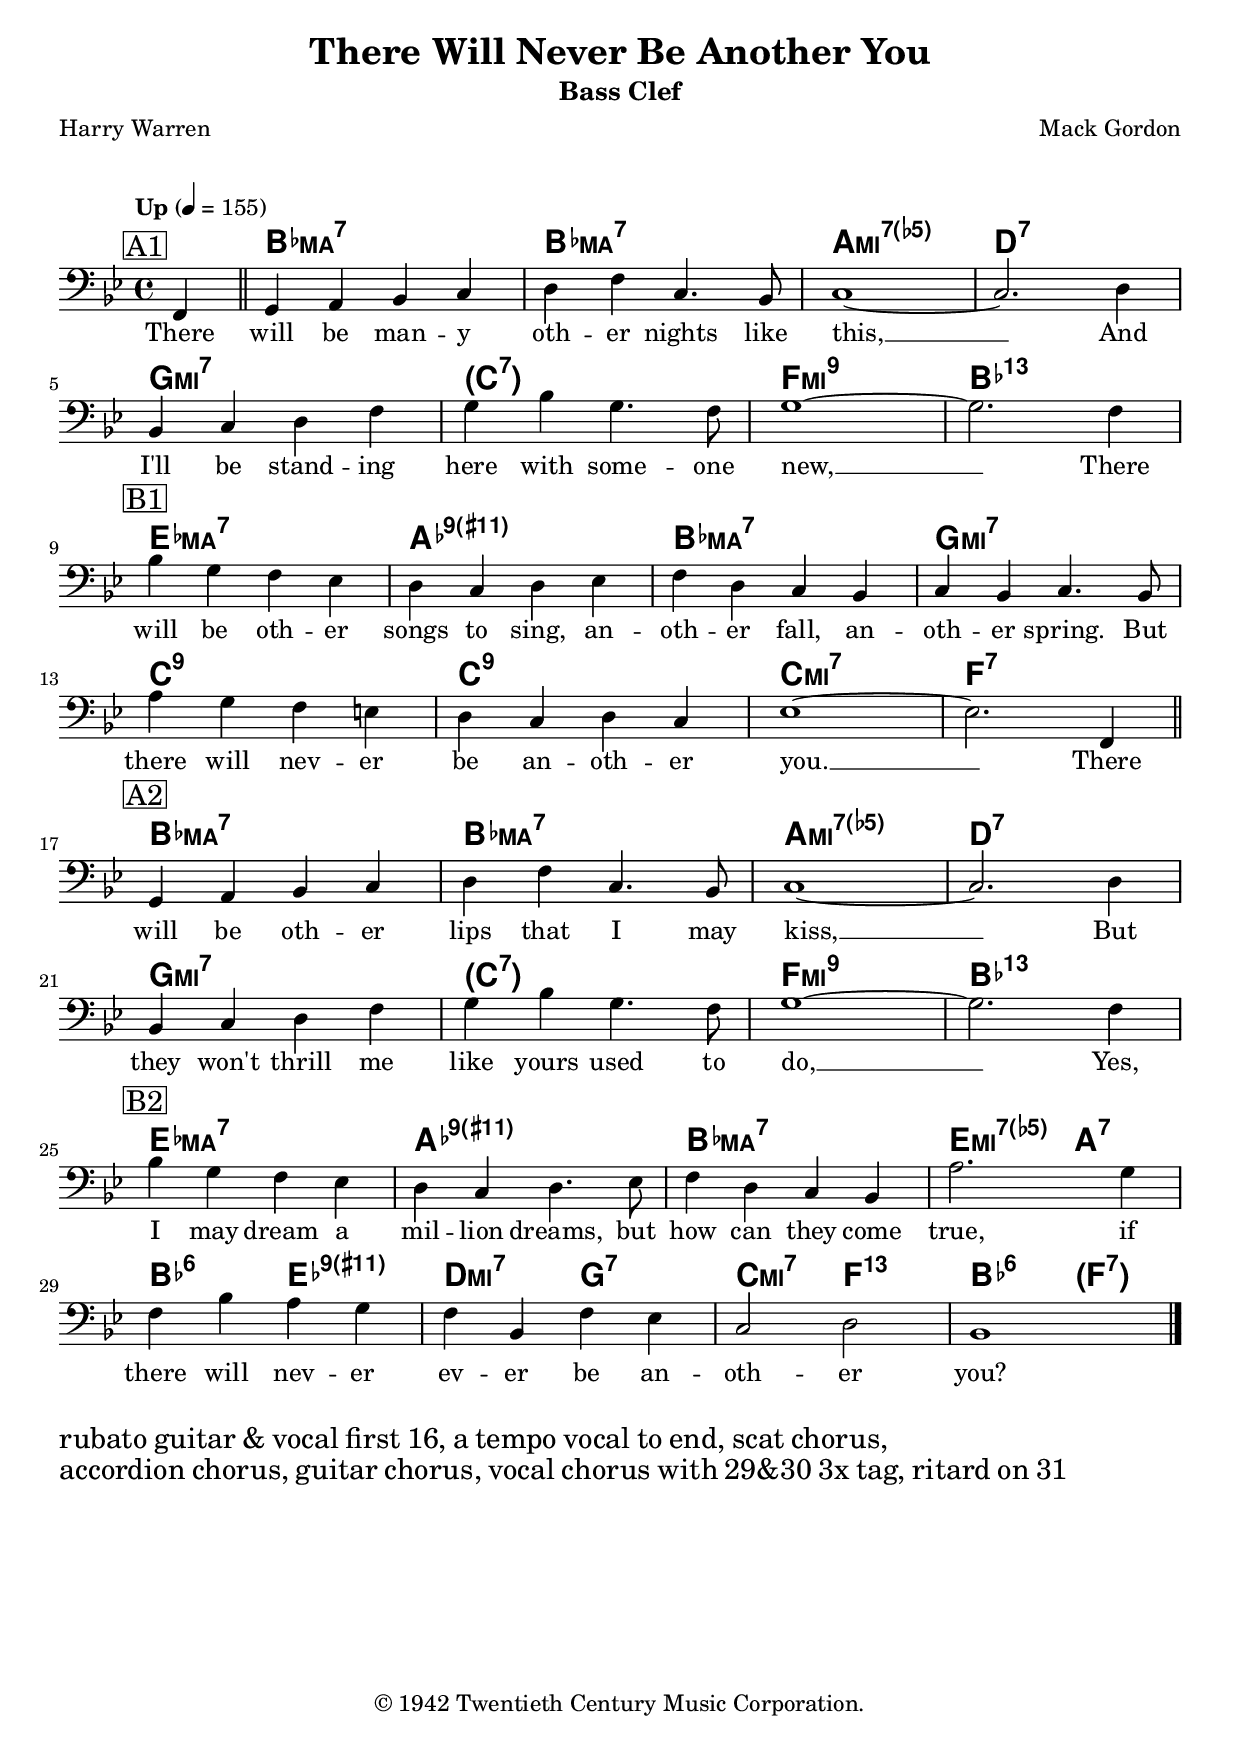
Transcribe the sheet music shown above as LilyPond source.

\version "2.24.0"

\include "english.ly"

instrument = "Bass Clef"
whatKey = bf,,,
whatClef = "bass"

%% -*- Mode: LilyPond -*-

\include "lead-sheets.ily"

\header {
  title = "There Will Never Be Another You"
  subtitle = \instrument
  poet = "Harry Warren"
  composer = "Mack Gordon"
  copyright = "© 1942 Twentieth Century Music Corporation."
}

refrainLyrics = \lyricmode {
  There will be man -- y oth -- er nights like this, __
  And I'll be stand -- ing here with some -- one new, __
  There will be oth -- er songs to sing,
  an -- oth -- er fall, an -- oth -- er spring.
  But there will nev -- er be an -- oth -- er you. __
  There will be oth -- er lips that I may kiss, __
  But they won't thrill me like yours used to do, __
  Yes, I may dream a mil -- lion dreams,
  but how can they come true,
  if there will nev -- er ev -- er be an -- oth -- er you?
}

refrainChords = \chordmode {
  s4

  ef1:maj7 ef1:maj7 d1:m7.5- g1:7
  c1:m7 
  \chordInsideParens{ f1:7 }
  bf1:m9 ef1:3.5.13

  af1:maj7 df1:9.11+ ef1:maj7 c1:m7
  f1:9 f1:9 f1:m7 bf1:7

  ef1:maj7 ef1:maj7 d1:m7.5- g1:7
  c1:m7
  \chordInsideParens{ f1:7 }
  bf1:m9 ef1:3.5.13

  af1:maj7 df1:9.11+ ef1:maj7 a2:m7.5- d2:7
  ef2:6 af2:9.11+ g2:m7 c2:7 f2:m7 bf2:3.5.13 ef2:6

  \chordInsideParens{ bf2:7 }
}

refrainKey = ef

refrainMelody = \relative f' {
  \time 4/4
  \key \refrainKey \major
  \clef \whatClef
  \tempo "Up" 4 = 155

  \mark \markup{ \box "A1" }
  
  \partial 4 bf4 |
  
  \bar "||"
  
  c4 d4 ef4 f4 | g4 bf4 f4. ef8 | f1~ | f2. g4 |
  \break
  ef4 f4 g4 bf4 | c4 ef4 c4. bf8 | c1~ | c2. bf4 |
  \break
  
  \mark \markup{ \box "B1" }
  
  ef4 c4 bf4 af4 | g4 f4 g4 af4 | bf4 g4 f4 ef4 | f4 ef4 f4. ef8 |
  \break
  d'4 c4 bf4 a4 | g4 f4 g4 f4 | af1~ | af2. bf,4 |
  \bar "||"
  \break
  
  \mark \markup{ \box "A2" }

  c4 d4 ef4 f4 | g4 bf4 f4. ef8 | f1~ | f2. g4 |
  \break
  ef4 f4 g4 bf4 | c4 ef4 c4. bf8 | c1~ | c2. bf4 |
  \break

  \mark \markup{ \box "B2" }

  ef4 c4 bf4 af4 | g4 f4 g4. af8 | bf4 g4 f4 ef4 | d'2. c4 |
  \break
  bf4 ef4 d4 c4 | bf4 ef,4 bf'4 af4 | f2 g2 | ef1 |

  \bar "|."
}

\include "paper.ily"

\markup {
  % Leave a gap after the header
  \vspace #1
}

\include "refrain.ily"

performanceNotes =
\markup {
  \column {
    \line { \huge { rubato guitar & vocal first 16, a tempo vocal to end, scat chorus, } }
    \line { \huge { accordion chorus, guitar chorus, vocal chorus with 29&30 3x tag, ritard on 31 } }
  }
}

\include "notes.ily"

